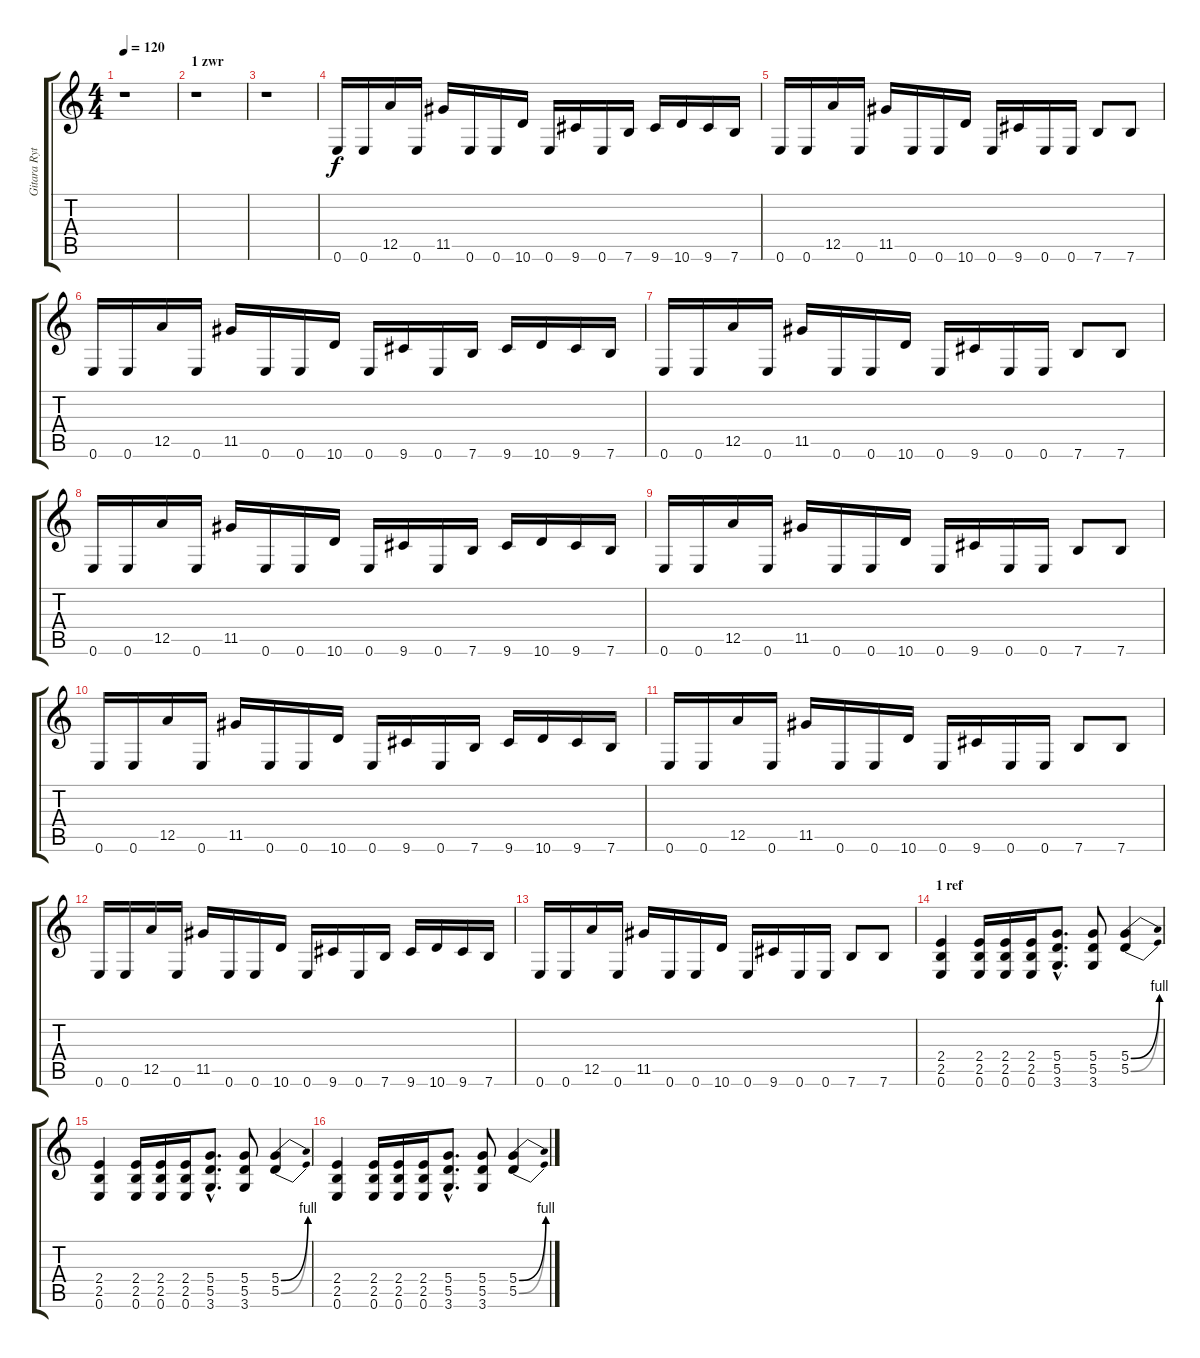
\track ("Gitara Rytm" "Gitara Ryt") {instrument distortionguitar}
\staff {score tabs}
\tuning (E4 B3 G3 D3 A2 E2) {hide}
\ts (4 4)
\tempo 120
\clef g2
\ks c
r.1{dy f} |
\section ("" "1 zwr")
r.1 |
r.1 |
0.6.16 0.6.16 12.5.16 0.6.16 11.5.16 0.6.16 0.6.16 10.6.16 0.6.16 9.6.16 0.6.16 7.6.16 9.6.16 10.6.16 9.6.16 7.6.16 |
0.6.16 0.6.16 12.5.16 0.6.16 11.5.16 0.6.16 0.6.16 10.6.16 0.6.16 9.6.16 0.6.16 0.6.16 7.6.8 7.6.8 |
0.6.16 0.6.16 12.5.16 0.6.16 11.5.16 0.6.16 0.6.16 10.6.16 0.6.16 9.6.16 0.6.16 7.6.16 9.6.16 10.6.16 9.6.16 7.6.16 |
0.6.16 0.6.16 12.5.16 0.6.16 11.5.16 0.6.16 0.6.16 10.6.16 0.6.16 9.6.16 0.6.16 0.6.16 7.6.8 7.6.8 |
0.6.16 0.6.16 12.5.16 0.6.16 11.5.16 0.6.16 0.6.16 10.6.16 0.6.16 9.6.16 0.6.16 7.6.16 9.6.16 10.6.16 9.6.16 7.6.16 |
0.6.16 0.6.16 12.5.16 0.6.16 11.5.16 0.6.16 0.6.16 10.6.16 0.6.16 9.6.16 0.6.16 0.6.16 7.6.8 7.6.8 |
0.6.16 0.6.16 12.5.16 0.6.16 11.5.16 0.6.16 0.6.16 10.6.16 0.6.16 9.6.16 0.6.16 7.6.16 9.6.16 10.6.16 9.6.16 7.6.16 |
0.6.16 0.6.16 12.5.16 0.6.16 11.5.16 0.6.16 0.6.16 10.6.16 0.6.16 9.6.16 0.6.16 0.6.16 7.6.8 7.6.8 |
0.6.16 0.6.16 12.5.16 0.6.16 11.5.16 0.6.16 0.6.16 10.6.16 0.6.16 9.6.16 0.6.16 7.6.16 9.6.16 10.6.16 9.6.16 7.6.16 |
0.6.16 0.6.16 12.5.16 0.6.16 11.5.16 0.6.16 0.6.16 10.6.16 0.6.16 9.6.16 0.6.16 0.6.16 7.6.8 7.6.8 |
\section ("" "1 ref")
(2.4 2.5 0.6).4 (2.4 2.5 0.6).16 (2.4 2.5 0.6).16 (2.4 2.5 0.6).16 (5.4{hac} 5.5{hac} 3.6{hac}).8{d} (5.4 5.5 3.6).8 (5.4{be (bend 0 0 60 4)} 5.5{be (bend 0 0 60 4)}).4 |
(2.4 2.5 0.6).4 (2.4 2.5 0.6).16 (2.4 2.5 0.6).16 (2.4 2.5 0.6).16 (5.4{hac} 5.5{hac} 3.6{hac}).8{d} (5.4 5.5 3.6).8 (5.4{be (bend 0 0 60 4)} 5.5{be (bend 0 0 60 4)}).4 |
(2.4 2.5 0.6).4 (2.4 2.5 0.6).16 (2.4 2.5 0.6).16 (2.4 2.5 0.6).16 (5.4{hac} 5.5{hac} 3.6{hac}).8{d} (5.4 5.5 3.6).8 (5.4{be (bend 0 0 60 4)} 5.5{be (bend 0 0 60 4)}).4
